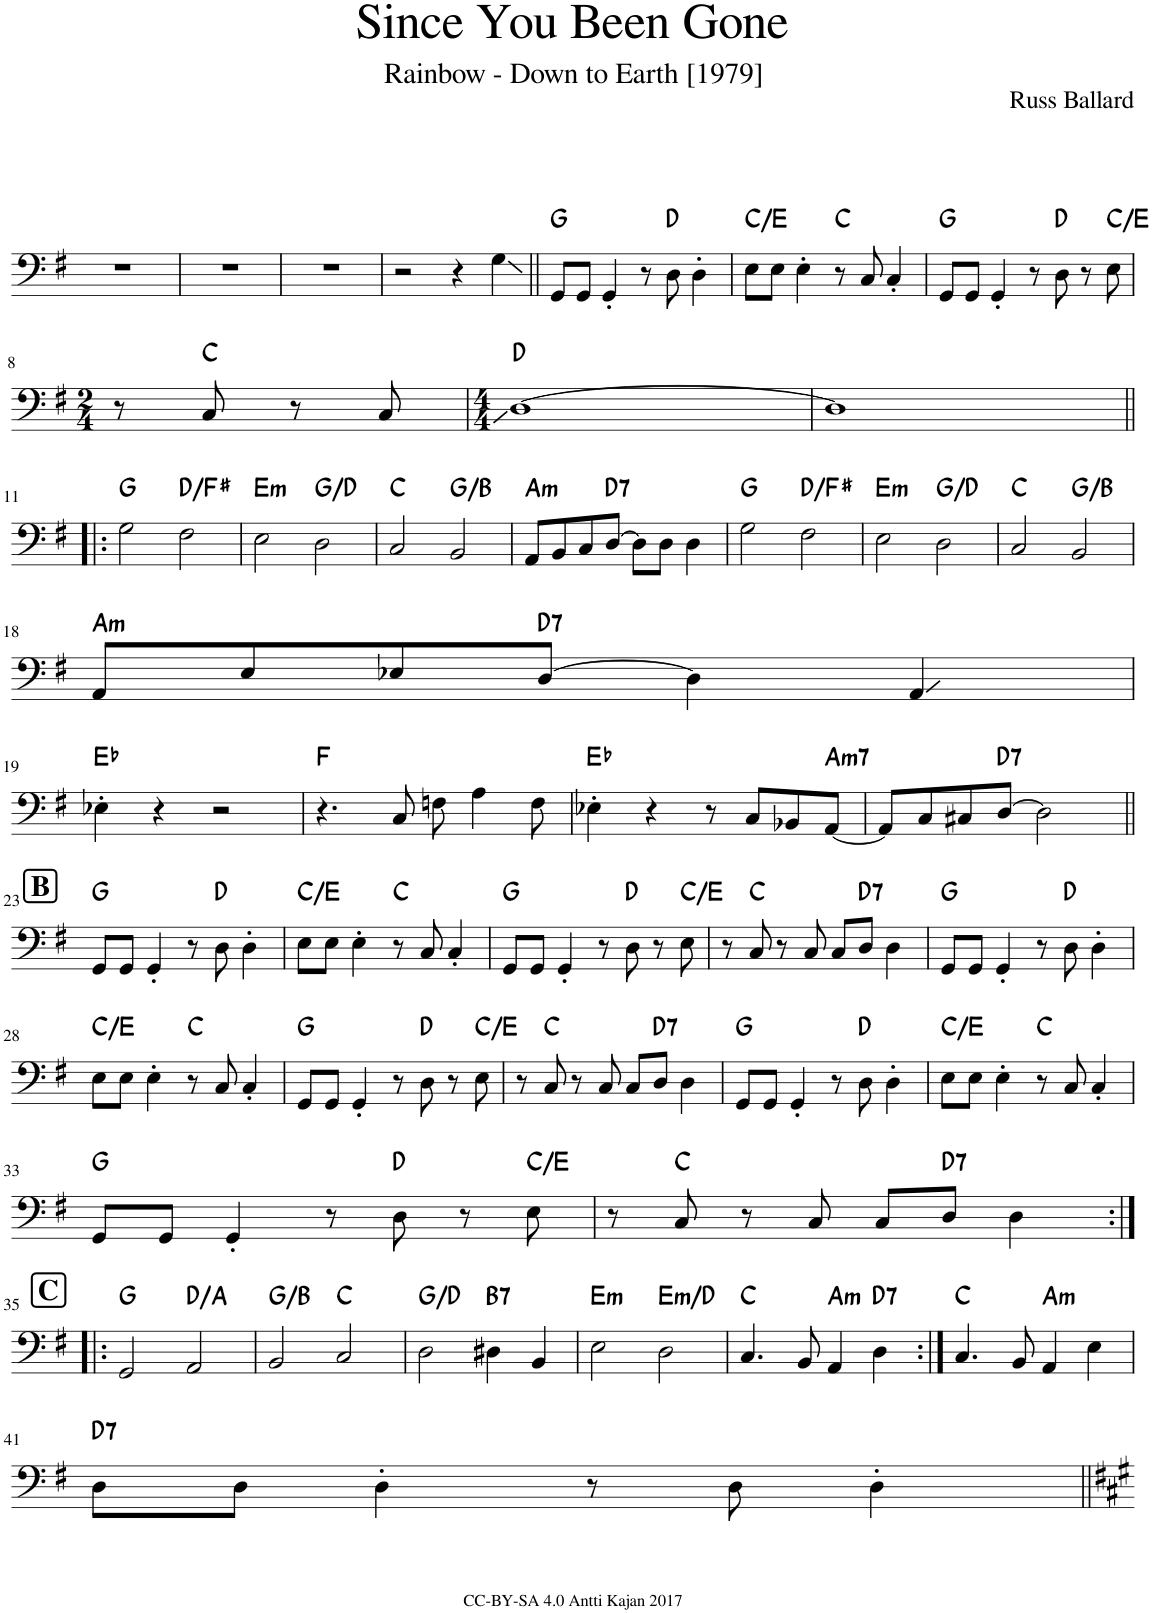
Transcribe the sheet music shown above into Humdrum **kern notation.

**kern	**harte
*part1	*part1
*staff1	*
*I"Akustinen basso	*
*I'Basso	*
*clefF4	*
*Trd7c12	*
*k[f#]	*
=1	=1
1r	.
=2	=2
1r	.
=3	=3
1r	.
=4	=4
2r	.
4r	.
4G\	.
=5||	=5||
8GG/L	G:maj
8GG/J	.
4GG'/	.
8r	.
8D\	D:maj
4D'\	.
=6	=6
8E\L	C:maj/3
8E\J	.
4E'\	.
8r	C:maj
8C/	.
4C'/	.
=7	=7
8GG/L	G:maj
8GG/J	.
4GG'/	.
8r	.
8D\	D:maj
8r	.
8E\	C:maj/3
!!LO:LB:g=z
=8	=8
*M2/4	*
8r	.
8C/	C:maj
8r	.
8C/	.
=9	=9
*M4/4	*
[1D	D:maj
=10	=10
1D]	.
!!LO:LB:g=z
=11!|:	=11!|:
2G\	G:maj
2F#\	D:maj/3
=12	=12
!	!LO:H:kt=m
2E\	E:min
2D\	G:maj/5
=13	=13
2C/	C:maj
2BB/	G:maj/3
=14	=14
!	!LO:H:kt=m
8AA/L	A:min
8BB/	.
8C/	.
!	!LO:H:kt=7
[8D/J	D:7
8D\L]	.
8D\J	.
4D\	.
=15	=15
2G\	G:maj
2F#\	D:maj/3
=16	=16
!	!LO:H:kt=m
2E\	E:min
2D\	G:maj/5
=17	=17
2C/	C:maj
2BB/	G:maj/3
!!LO:LB:g=z
=18	=18
!	!LO:H:kt=m
8AA/L	A:min
8E/	.
8E-X/	.
!	!LO:H:kt=7
[8D/J	D:7
4D\]	.
4AA/	.
!!LO:LB:g=z
=19	=19
4E-X'\	Eb:maj
4r	.
2r	.
=20	=20
4.r	F:maj
8C/	.
8Fn\	.
4A\	.
8F\	.
=21	=21
4E-X'\	Eb:maj
4r	.
8r	.
8C/L	.
8BB-X/	.
!	!LO:H:kt=m7
[8AA/J	A:min7
=22	=22
8AA/L]	.
8C/	.
8C#X/	.
!	!LO:H:kt=7
[8D/J	D:7
2D\]	.
!!LO:LB:g=z
!!LO:REH:place=s1:a:B:cj:fs=14:t=B
=23||	=23||
8GG/L	G:maj
8GG/J	.
4GG'/	.
8r	.
8D\	D:maj
4D'\	.
=24	=24
8E\L	C:maj/3
8E\J	.
4E'\	.
8r	C:maj
8C/	.
4C'/	.
=25	=25
8GG/L	G:maj
8GG/J	.
4GG'/	.
8r	.
8D\	D:maj
8r	.
8E\	C:maj/3
=26	=26
8r	.
8C/	C:maj
8r	.
8C/	.
8C/L	.
!	!LO:H:kt=7
8D/J	D:7
4D\	.
=27	=27
8GG/L	G:maj
8GG/J	.
4GG'/	.
8r	.
8D\	D:maj
4D'\	.
!!LO:LB:g=z
=28	=28
8E\L	C:maj/3
8E\J	.
4E'\	.
8r	C:maj
8C/	.
4C'/	.
=29	=29
8GG/L	G:maj
8GG/J	.
4GG'/	.
8r	.
8D\	D:maj
8r	.
8E\	C:maj/3
=30	=30
8r	.
8C/	C:maj
8r	.
8C/	.
8C/L	.
!	!LO:H:kt=7
8D/J	D:7
4D\	.
=31	=31
8GG/L	G:maj
8GG/J	.
4GG'/	.
8r	.
8D\	D:maj
4D'\	.
=32	=32
8E\L	C:maj/3
8E\J	.
4E'\	.
8r	C:maj
8C/	.
4C'/	.
!!LO:LB:g=z
=33	=33
8GG/L	G:maj
8GG/J	.
4GG'/	.
8r	.
8D\	D:maj
8r	.
8E\	C:maj/3
=34	=34
8r	.
8C/	C:maj
8r	.
8C/	.
8C/L	.
!	!LO:H:kt=7
8D/J	D:7
4D\	.
!!LO:LB:g=z
!!LO:REH:place=s1:a:B:cj:fs=14:t=C
=35:|!|:	=35:|!|:
2GG/	G:maj
2AA/	D:maj/5
=36	=36
2BB/	G:maj/3
2C/	C:maj
=37	=37
2D\	G:maj/5
!	!LO:H:kt=7
4D#X\	B:7
4BB/	.
=38	=38
!	!LO:H:kt=m
2E\	E:min
!	!LO:H:kt=m
2D\	E:min/b7
=39	=39
4.C/	C:maj
8BB/	.
!	!LO:H:kt=m
4AA/	A:min
!	!LO:H:kt=7
4D\	D:7
=40:|!	=40:|!
4.C/	C:maj
8BB/	.
!	!LO:H:kt=m
4AA/	A:min
4E\	.
!!LO:LB:g=z
=41	=41
!	!LO:H:kt=7
8D\L	D:7
8D\J	.
4D'\	.
8r	.
8D\	.
4D'\	.
=||	=||
*-	*-
